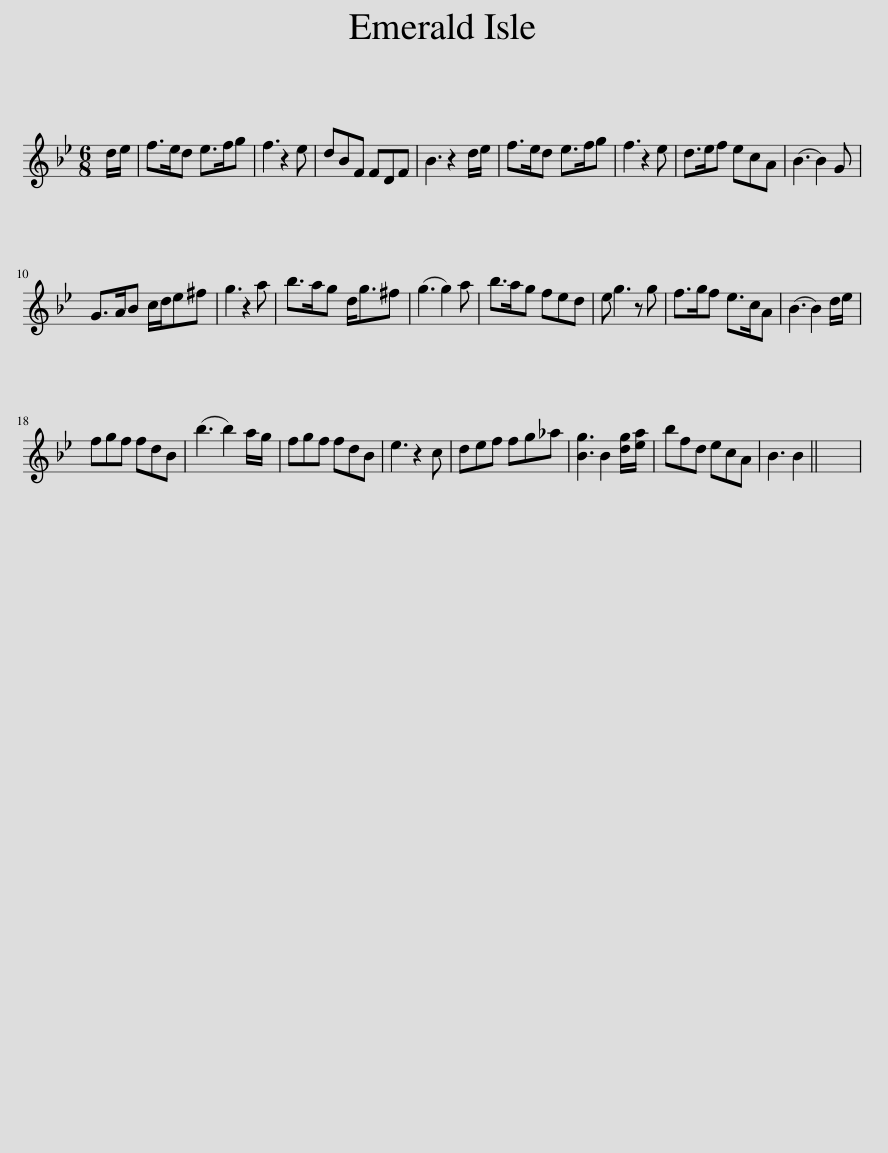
X:1
L:1/8
M:6/8
I:linebreak $
K:Gmin
V:1 treble
V:1
 d/e/ | f>ed e>fg | f3 z2 e | dBF FDF | B3 z2 d/e/ | %5
 f>ed e>fg | f3 z2 e | d>ef ecA | (B3 B2) G |$ G>AB c/d/e^f | %10
 g3 z2 a | b>ag d<g^f | (g3 g2) a | b>ag fed | e g3 z g | %15
 f>gf e>cA | (B3 B2) d/e/ |$ fgf fdB | (b3 b2) a/g/ | fgf fdB | %20
 e3 z2 c | def fg_a | [Bg]3 B2 [dg]/[ea]/ | bfd ecA | B3 B2 || %25
 x6 | %26
